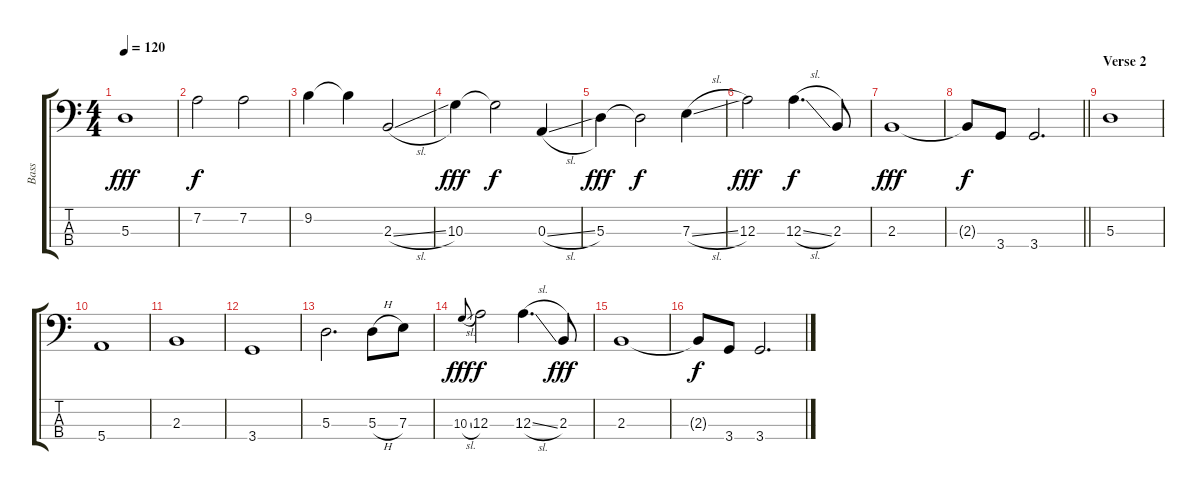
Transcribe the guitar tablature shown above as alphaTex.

\track ("Bass" "Bass") {instrument electricbassfinger}
\staff {score tabs}
\tuning (G2 D2 A1 E1) {hide}
\ts (4 4)
\tempo 120
\clef f4
\ks c
5.3.1{dy fff} |
7.2.2{dy f} 7.2.2 |
9.2.4 9.2{t}.4 2.3{sl}.2 |
10.3.4{dy fff} 10.3{t}.2{dy f} 0.3{sl}.4 |
5.3.4{dy fff} 5.3{t}.2{dy f} 7.3{sl}.4 |
12.3.2{dy fff} 12.3{sl}.4{d dy f} 2.3.8 |
2.3.1{dy fff} |
\barLineRight lightlight
2.3{t}.8{dy f} 3.4.8 3.4.2{d} |
\section ("" "Verse 2")
5.3.1 |
5.4.1 |
2.3.1 |
3.4.1 |
5.3.2{d} 5.3{h}.8 7.3.8 |
10.3{sl}.8{gr onbeat dy fff} 12.3.2{dy f} 12.3{sl}.4{d} 2.3.8{dy fff} |
2.3.1 |
2.3{t}.8{dy f} 3.4.8 3.4.2{d}
